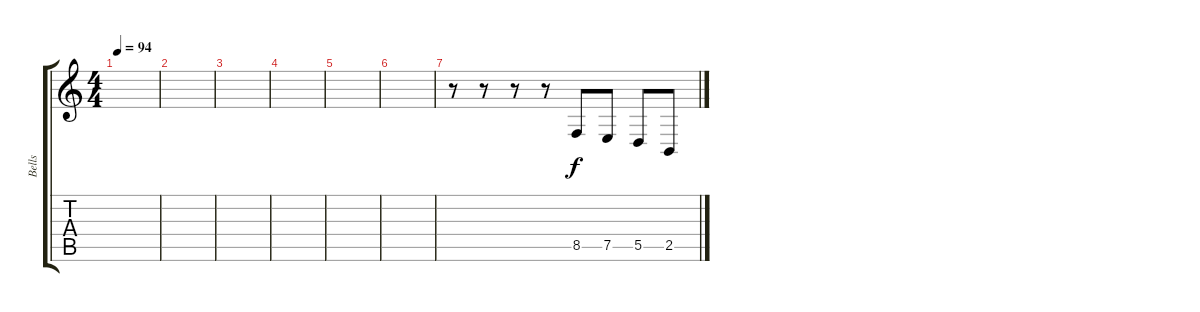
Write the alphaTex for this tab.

\track ("Bells" "Bells") {instrument musicbox}
\staff {score tabs}
\tuning (E4 B3 G3 D3 A2 E2) {hide}
\ts (4 4)
\tempo 94
\clef g2
\ks c
|
|
|
|
|
|
r.8 r.8 r.8 r.8 8.5.8 7.5.8 5.5.8 2.5.8
